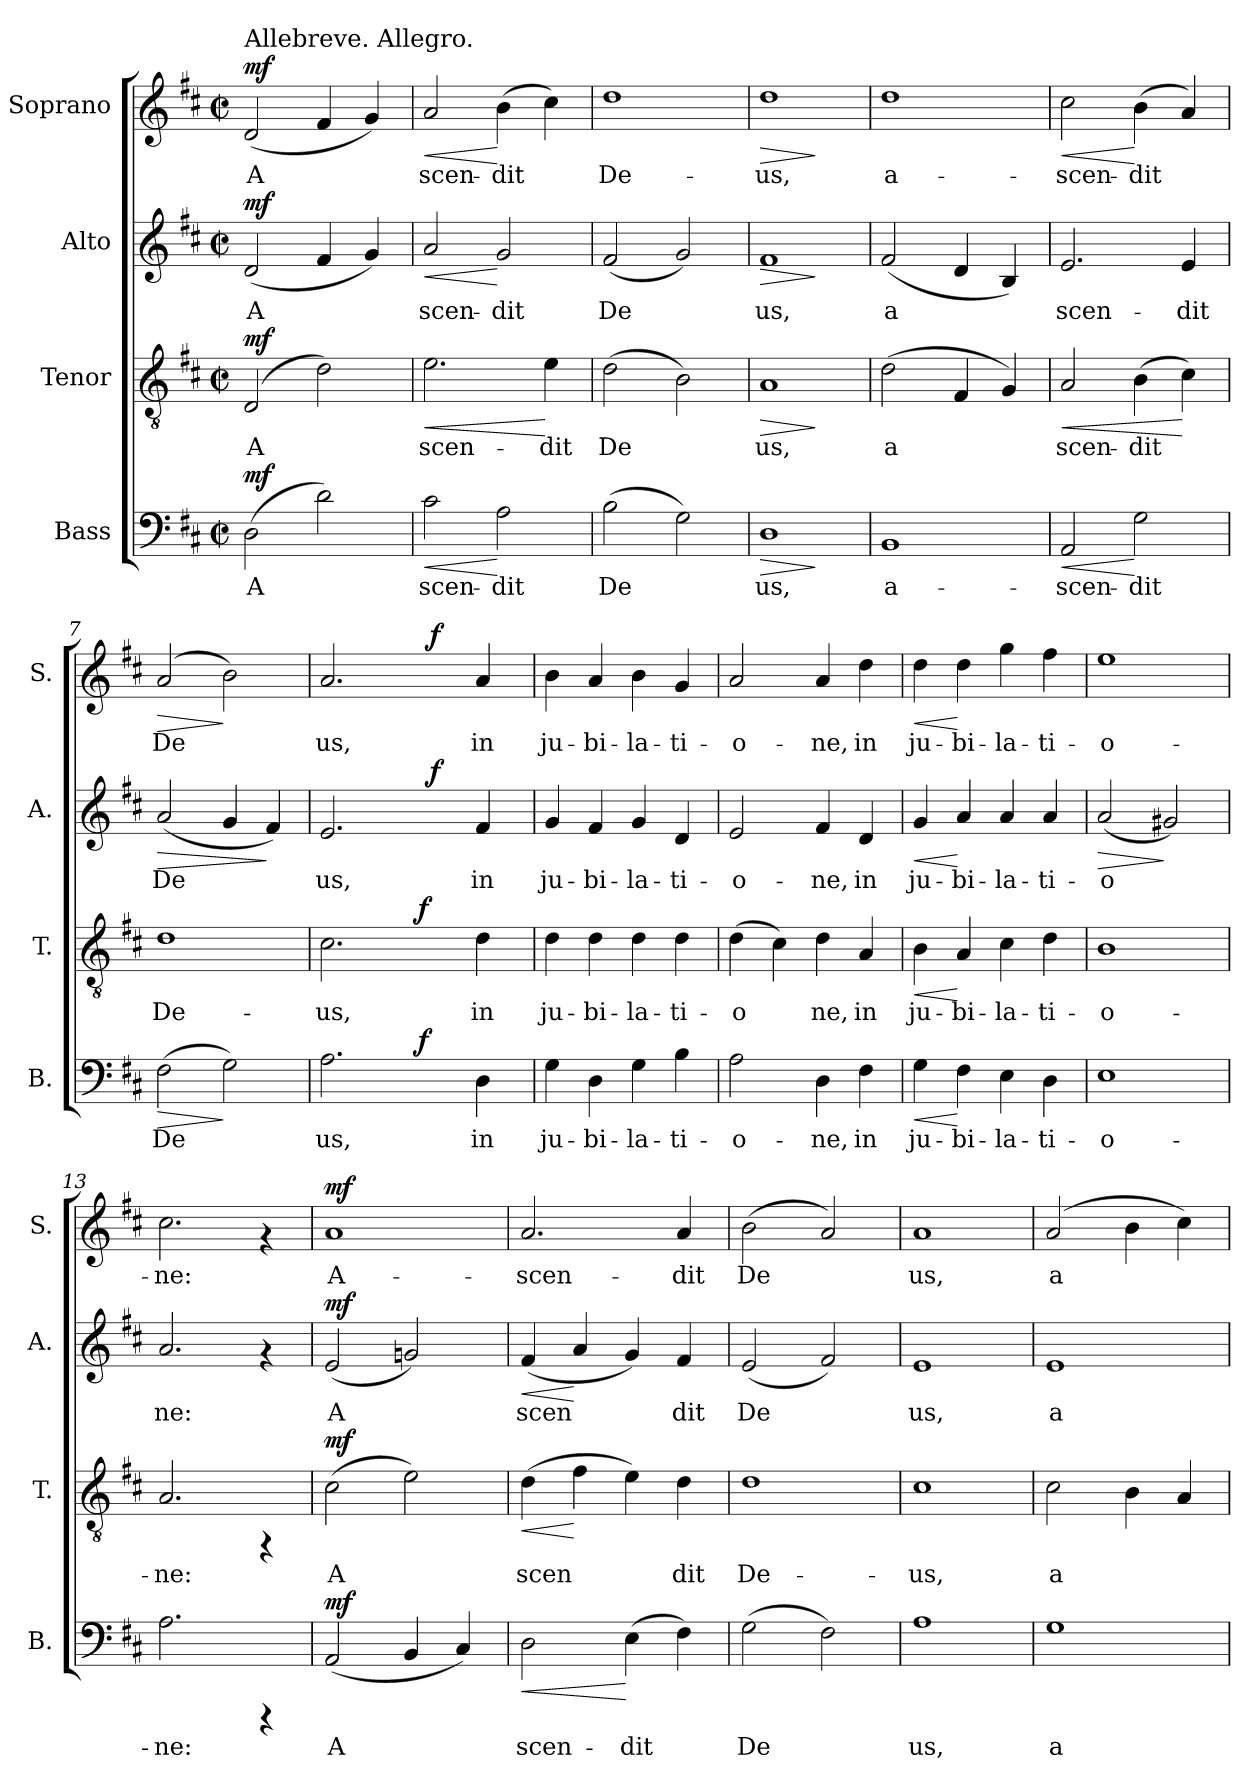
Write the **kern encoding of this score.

**kern	**text	**dynam	**kern	**text	**dynam	**kern	**text	**dynam	**kern	**text	**dynam
*part4	*part4	*part4	*part3	*part3	*part3	*part2	*part2	*part2	*part1	*part1	*part1
*staff4	*staff4	*staff4	*staff3	*staff3	*staff3	*staff2	*staff2	*staff2	*staff1	*staff1	*staff1
*I"Bass	*	*	*I"Tenor	*	*	*I"Alto	*	*	*I"Soprano	*	*
*I'B.	*	*	*I'T.	*	*	*I'A.	*	*	*I'S.	*	*
!!LO:PB:g=z
*stria5	*	*	*stria5	*	*	*stria5	*	*	*stria5	*	*
*clefF4	*	*	*clefGv2	*	*	*clefG2	*	*	*clefG2	*	*
*k[f#c#]	*	*	*k[f#c#]	*	*	*k[f#c#]	*	*	*k[f#c#]	*	*
*D:	*	*	*D:	*	*	*D:	*	*	*D:	*	*
*M2/2	*	*	*M2/2	*	*	*M2/2	*	*	*M2/2	*	*
*met(c|)	*	*	*met(c|)	*	*	*met(c|)	*	*	*met(c|)	*	*
*MM120	*	*	*MM120	*	*	*MM120	*	*	*MM120	*	*
=1	=1	=1	=1	=1	=1	=1	=1	=1	=1	=1	=1
!	!	!	!	!	!	!	!	!	!LO:TX:a:t=Allebreve. Allegro.	!	!
!	!LO:LY:b:cj	!LO:DY:b	!	!LO:LY:b:cj	!LO:DY:b	!	!LO:LY:b:cj	!LO:DY:b	!	!LO:LY:b:cj	!LO:DY:b
(>2D\	A-	mf	(>2D/	A-	mf	(<2d/	A-	mf	(<2d/	A-	mf
!	!LO:LY:b:cj	!	!	!LO:LY:b:cj	!	!	!LO:LY:b:cj	!	!	!LO:LY:b:cj	!
2d\)	--	.	2d\)	--	.	4f#/	--	.	4f#/	--	.
!	!	!	!	!	!	!	!LO:LY:b:cj	!	!	!LO:LY:b:cj	!
.	.	.	.	.	.	4g/)	--	.	4g/)	--	.
=2	=2	=2	=2	=2	=2	=2	=2	=2	=2	=2	=2
!	!LO:LY:b:cj	!LO:HP:b	!	!LO:LY:b:cj	!LO:HP:b	!	!LO:LY:b:cj	!LO:HP:b	!	!LO:LY:b:cj	!LO:HP:b
2c#\	-scen-	<	2.e\	-scen-	<	2a/	-scen-	<	2a/	-scen-	<
!	!LO:LY:b:cj	!	!	!	!	!	!LO:LY:b:cj	!	!	!LO:LY:b:cj	!
2A\	-dit	[	.	.	.	2g/	-dit	[	(>4b\	-dit	[
!	!	!	!	!LO:LY:b:cj	!	!	!	!	!	!LO:LY:b:cj	!
.	.	.	4e\	-dit	[	.	.	.	4cc#\)	.	.
=3	=3	=3	=3	=3	=3	=3	=3	=3	=3	=3	=3
!	!LO:LY:b:cj	!	!	!LO:LY:b:cj	!	!	!LO:LY:b:cj	!	!	!LO:LY:b:cj	!
(>2B\	De-	.	(>2d\	De-	.	(<2f#/	De-	.	1dd	De-	.
!	!LO:LY:b:cj	!	!	!LO:LY:b:cj	!	!	!LO:LY:b:cj	!	!	!	!
2G\)	--	.	2B\)	--	.	2g/)	--	.	.	.	.
=4	=4	=4	=4	=4	=4	=4	=4	=4	=4	=4	=4
!	!LO:LY:b:cj	!LO:HP:b	!	!LO:LY:b:cj	!LO:HP:b	!	!LO:LY:b:cj	!LO:HP:b	!	!LO:LY:b:cj	!LO:HP:b
1D	-us,	>	1A	-us,	>	1f#	-us,	>	1dd	-us,	>
.	.	]	.	.	]	.	.	]	.	.	]
=5	=5	=5	=5	=5	=5	=5	=5	=5	=5	=5	=5
!	!LO:LY:b:cj	!	!	!LO:LY:b:cj	!	!	!LO:LY:b:cj	!	!	!LO:LY:b:cj	!
1BB	a-	.	(>2d\	a-	.	(<2f#/	a-	.	1dd	a-	.
!	!	!	!	!LO:LY:b:cj	!	!	!LO:LY:b:cj	!	!	!	!
.	.	.	4F#/	--	.	4d/	--	.	.	.	.
!	!	!	!	!LO:LY:b:cj	!	!	!LO:LY:b:cj	!	!	!	!
.	.	.	4G/)	--	.	4B/)	--	.	.	.	.
=6	=6	=6	=6	=6	=6	=6	=6	=6	=6	=6	=6
!	!LO:LY:b:cj	!LO:HP:b	!	!LO:LY:b:cj	!LO:HP:b	!	!LO:LY:b:cj	!	!	!LO:LY:b:cj	!LO:HP:b
2AA/	-scen-	<	2A/	-scen-	<	2.e/	-scen-	.	2cc#\	-scen-	<
!	!LO:LY:b:cj	!	!	!LO:LY:b:cj	!	!	!	!	!	!LO:LY:b:cj	!
2G\	-dit	[	(>4B\	-dit	.	.	.	.	(>4b\	-dit	[
!	!	!	!	!LO:LY:b:cj	!	!	!LO:LY:b:cj	!	!	!LO:LY:b:cj	!
.	.	.	4c#\)	.	[	4e/	-dit	.	4a/)	.	.
!!LO:LB:g=z
=7	=7	=7	=7	=7	=7	=7	=7	=7	=7	=7	=7
!	!LO:LY:b:cj	!LO:HP:b	!	!LO:LY:b:cj	!	!	!LO:LY:b:cj	!LO:HP:b	!	!LO:LY:b:cj	!LO:HP:b
(>2F#\	De-	>	1d	De-	.	(<2a/	De-	>	(>2a/	De-	>
!	!LO:LY:b:cj	!	!	!	!	!	!LO:LY:b:cj	!	!	!LO:LY:b:cj	!
2G\)	--	]	.	.	.	4g/	--	.	2b\)	--	]
!	!	!	!	!	!	!	!LO:LY:b:cj	!	!	!	!
.	.	.	.	.	.	4f#/)	--	]	.	.	.
=8	=8	=8	=8	=8	=8	=8	=8	=8	=8	=8	=8
!	!LO:LY:b:cj	!	!	!LO:LY:b:cj	!	!	!LO:LY:b:cj	!	!	!LO:LY:b:cj	!
*^	*	*	*^	*	*	*^	*	*	*^	*	*
2.A\	4ryy	-us,	.	2.c#\	4ryy	-us,	.	2.e/	4ryy	-us,	.	2.a/	4ryy	-us,	.
.	8ryy	.	.	.	8ryy	.	.	.	8...ryy	.	.	.	8...ryy	.	.
.	16ryy	.	.	.	16ryy	.	.	.	.	.	.	.	.	.	.
.	64ryy	.	.	.	64ryy	.	.	.	.	.	.	.	.	.	.
!	!	!	!LO:DY:b	!	!	!	!LO:DY:b	!	!	!	!	!	!	!	!
.	2ryy	.	f	.	2ryy	.	f	.	.	.	.	.	.	.	.
!	!	!	!	!	!	!	!	!	!	!	!LO:DY:b	!	!	!	!LO:DY:b
.	.	.	.	.	.	.	.	.	2ryy	.	f	.	2ryy	.	f
!	!	!LO:LY:b:cj	!	!	!	!LO:LY:b:cj	!	!	!	!LO:LY:b:cj	!	!	!	!LO:LY:b:cj	!
4D\	.	in	.	4d\	.	in	.	4f#/	.	in	.	4a/	.	in	.
.	32.ryy	.	.	.	32.ryy	.	.	.	.	.	.	.	.	.	.
.	.	.	.	.	.	.	.	.	64ryy	.	.	.	64ryy	.	.
=9	=9	=9	=9	=9	=9	=9	=9	=9	=9	=9	=9	=9	=9	=9	=9
!	!	!LO:LY:b:cj	!	!	!	!LO:LY:b:cj	!	!	!	!LO:LY:b:cj	!	!	!	!LO:LY:b:cj	!
*v	*v	*	*	*	*	*	*	*v	*v	*	*	*v	*v	*	*
*	*	*	*v	*v	*	*	*	*	*	*	*	*
4G\	ju-	.	4d\	ju-	.	4g/	ju-	.	4b\	ju-	.
!	!LO:LY:b:cj	!	!	!LO:LY:b:cj	!	!	!LO:LY:b:cj	!	!	!LO:LY:b:cj	!
4D\	-bi-	.	4d\	-bi-	.	4f#/	-bi-	.	4a/	-bi-	.
!	!LO:LY:b:cj	!	!	!LO:LY:b:cj	!	!	!LO:LY:b:cj	!	!	!LO:LY:b:cj	!
4G\	-la-	.	4d\	-la-	.	4g/	-la-	.	4b\	-la-	.
!	!LO:LY:b:cj	!	!	!LO:LY:b:cj	!	!	!LO:LY:b:cj	!	!	!LO:LY:b:cj	!
4B\	-ti-	.	4d\	-ti-	.	4d/	-ti-	.	4g/	-ti-	.
=10	=10	=10	=10	=10	=10	=10	=10	=10	=10	=10	=10
!	!LO:LY:b:cj	!	!	!LO:LY:b:cj	!	!	!LO:LY:b:cj	!	!	!LO:LY:b:cj	!
2A\	-o-	.	(>4d\	-o-	.	2e/	-o-	.	2a/	-o-	.
!	!	!	!	!LO:LY:b:cj	!	!	!	!	!	!	!
.	.	.	4c#\)	--	.	.	.	.	.	.	.
!	!LO:LY:b:cj	!	!	!LO:LY:b:cj	!	!	!LO:LY:b:cj	!	!	!LO:LY:b:cj	!
4D\	-ne,	.	4d\	-ne,	.	4f#/	-ne,	.	4a/	-ne,	.
!	!LO:LY:b:cj	!	!	!LO:LY:b:cj	!	!	!LO:LY:b:cj	!	!	!LO:LY:b:cj	!
4F#\	in	.	4A/	in	.	4d/	in	.	4dd\	in	.
=11	=11	=11	=11	=11	=11	=11	=11	=11	=11	=11	=11
!	!LO:LY:b:cj	!LO:HP:b	!	!LO:LY:b:cj	!LO:HP:b	!	!LO:LY:b:cj	!LO:HP:b	!	!LO:LY:b:cj	!LO:HP:b
4G\	ju-	<	4B\	ju-	<	4g/	ju-	<	4dd\	ju-	<
!	!LO:LY:b:cj	!	!	!LO:LY:b:cj	!	!	!LO:LY:b:cj	!	!	!LO:LY:b:cj	!
4F#\	-bi-	[	4A/	-bi-	[	4a/	-bi-	[	4dd\	-bi-	[
!	!LO:LY:b:cj	!	!	!LO:LY:b:cj	!	!	!LO:LY:b:cj	!	!	!LO:LY:b:cj	!
4E\	-la-	.	4c#\	-la-	.	4a/	-la-	.	4gg\	-la-	.
!	!LO:LY:b:cj	!	!	!LO:LY:b:cj	!	!	!LO:LY:b:cj	!	!	!LO:LY:b:cj	!
4D\	-ti-	.	4d\	-ti-	.	4a/	-ti-	.	4ff#\	-ti-	.
=12	=12	=12	=12	=12	=12	=12	=12	=12	=12	=12	=12
!	!LO:LY:b:cj	!	!	!LO:LY:b:cj	!	!	!LO:LY:b:cj	!LO:HP:b	!	!LO:LY:b:cj	!
1E	-o-	.	1B	-o-	.	(<2a/	-o-	>	1ee	-o-	.
!	!	!	!	!	!	!	!LO:LY:b:cj	!	!	!	!
.	.	.	.	.	.	2g#X/)	--	]	.	.	.
=13	=13	=13	=13	=13	=13	=13	=13	=13	=13	=13	=13
!	!LO:LY:b:cj	!	!	!LO:LY:b:cj	!	!	!LO:LY:b:cj	!	!	!LO:LY:b:cj	!
2.A\	-ne:	.	2.A/	-ne:	.	2.a/	-ne:	.	2.cc#\	-ne:	.
4rCCC	.	.	4rFF	.	.	4rf	.	.	4rf	.	.
!!LO:PB:g=z
=14	=14	=14	=14	=14	=14	=14	=14	=14	=14	=14	=14
!	!LO:LY:b:cj	!LO:DY:b	!	!LO:LY:b:cj	!LO:DY:b	!	!LO:LY:b:cj	!LO:DY:b	!	!LO:LY:b:cj	!LO:DY:b
(<2AA/	A-	mf	(>2c#\	A-	mf	(<2e/	A-	mf	1a	A-	mf
!	!LO:LY:b:cj	!	!	!LO:LY:b:cj	!	!	!LO:LY:b:cj	!	!	!	!
4BB/	--	.	2e\)	--	.	2gn/)	--	.	.	.	.
!	!LO:LY:b:cj	!	!	!	!	!	!	!	!	!	!
4C#/)	--	.	.	.	.	.	.	.	.	.	.
=15	=15	=15	=15	=15	=15	=15	=15	=15	=15	=15	=15
!	!LO:LY:b:cj	!LO:HP:b	!	!LO:LY:b:cj	!LO:HP:b	!	!LO:LY:b:cj	!LO:HP:b	!	!LO:LY:b:cj	!
2D\	-scen-	<	(>4d\	-scen-	<	(<4f#/	-scen-	<	2.a/	-scen-	.
!	!	!	!	!LO:LY:b:cj	!	!	!LO:LY:b:cj	!	!	!	!
.	.	.	4f#\	--	[	4a/	--	[	.	.	.
!	!LO:LY:b:cj	!	!	!LO:LY:b:cj	!	!	!LO:LY:b:cj	!	!	!	!
(>4E\	-dit	[	4e\)	--	.	4g/)	--	.	.	.	.
!	!LO:LY:b:cj	!	!	!LO:LY:b:cj	!	!	!LO:LY:b:cj	!	!	!LO:LY:b:cj	!
4F#\)	.	.	4d\	-dit	.	4f#/	-dit	.	4a/	-dit	.
=16	=16	=16	=16	=16	=16	=16	=16	=16	=16	=16	=16
!	!LO:LY:b:cj	!	!	!LO:LY:b:cj	!	!	!LO:LY:b:cj	!	!	!LO:LY:b:cj	!
(>2G\	De-	.	1d	De-	.	(<2e/	De-	.	(>2b\	De-	.
!	!LO:LY:b:cj	!	!	!	!	!	!LO:LY:b:cj	!	!	!LO:LY:b:cj	!
2F#\)	--	.	.	.	.	2f#/)	--	.	2a/)	--	.
=17	=17	=17	=17	=17	=17	=17	=17	=17	=17	=17	=17
!	!LO:LY:b:cj	!	!	!LO:LY:b:cj	!	!	!LO:LY:b:cj	!	!	!LO:LY:b:cj	!
1A	-us,	.	1c#	-us,	.	1e	-us,	.	1a	-us,	.
=18	=18	=18	=18	=18	=18	=18	=18	=18	=18	=18	=18
!	!LO:LY:b:cj	!	!	!LO:LY:b:cj	!	!	!LO:LY:b:cj	!	!	!LO:LY:b:cj	!
1G	a-	.	2c#\	a-	.	1e	a-	.	(>2a/	a-	.
!	!	!	!	!LO:LY:b:cj	!	!	!	!	!	!LO:LY:b:cj	!
.	.	.	4B\	--	.	.	.	.	4b\	--	.
!	!	!	!	!LO:LY:b:cj	!	!	!	!	!	!LO:LY:b:cj	!
.	.	.	4A/	--	.	.	.	.	4cc#\)	--	.
=	=	=	=	=	=	=	=	=	=	=	=
*-	*-	*-	*-	*-	*-	*-	*-	*-	*-	*-	*-
